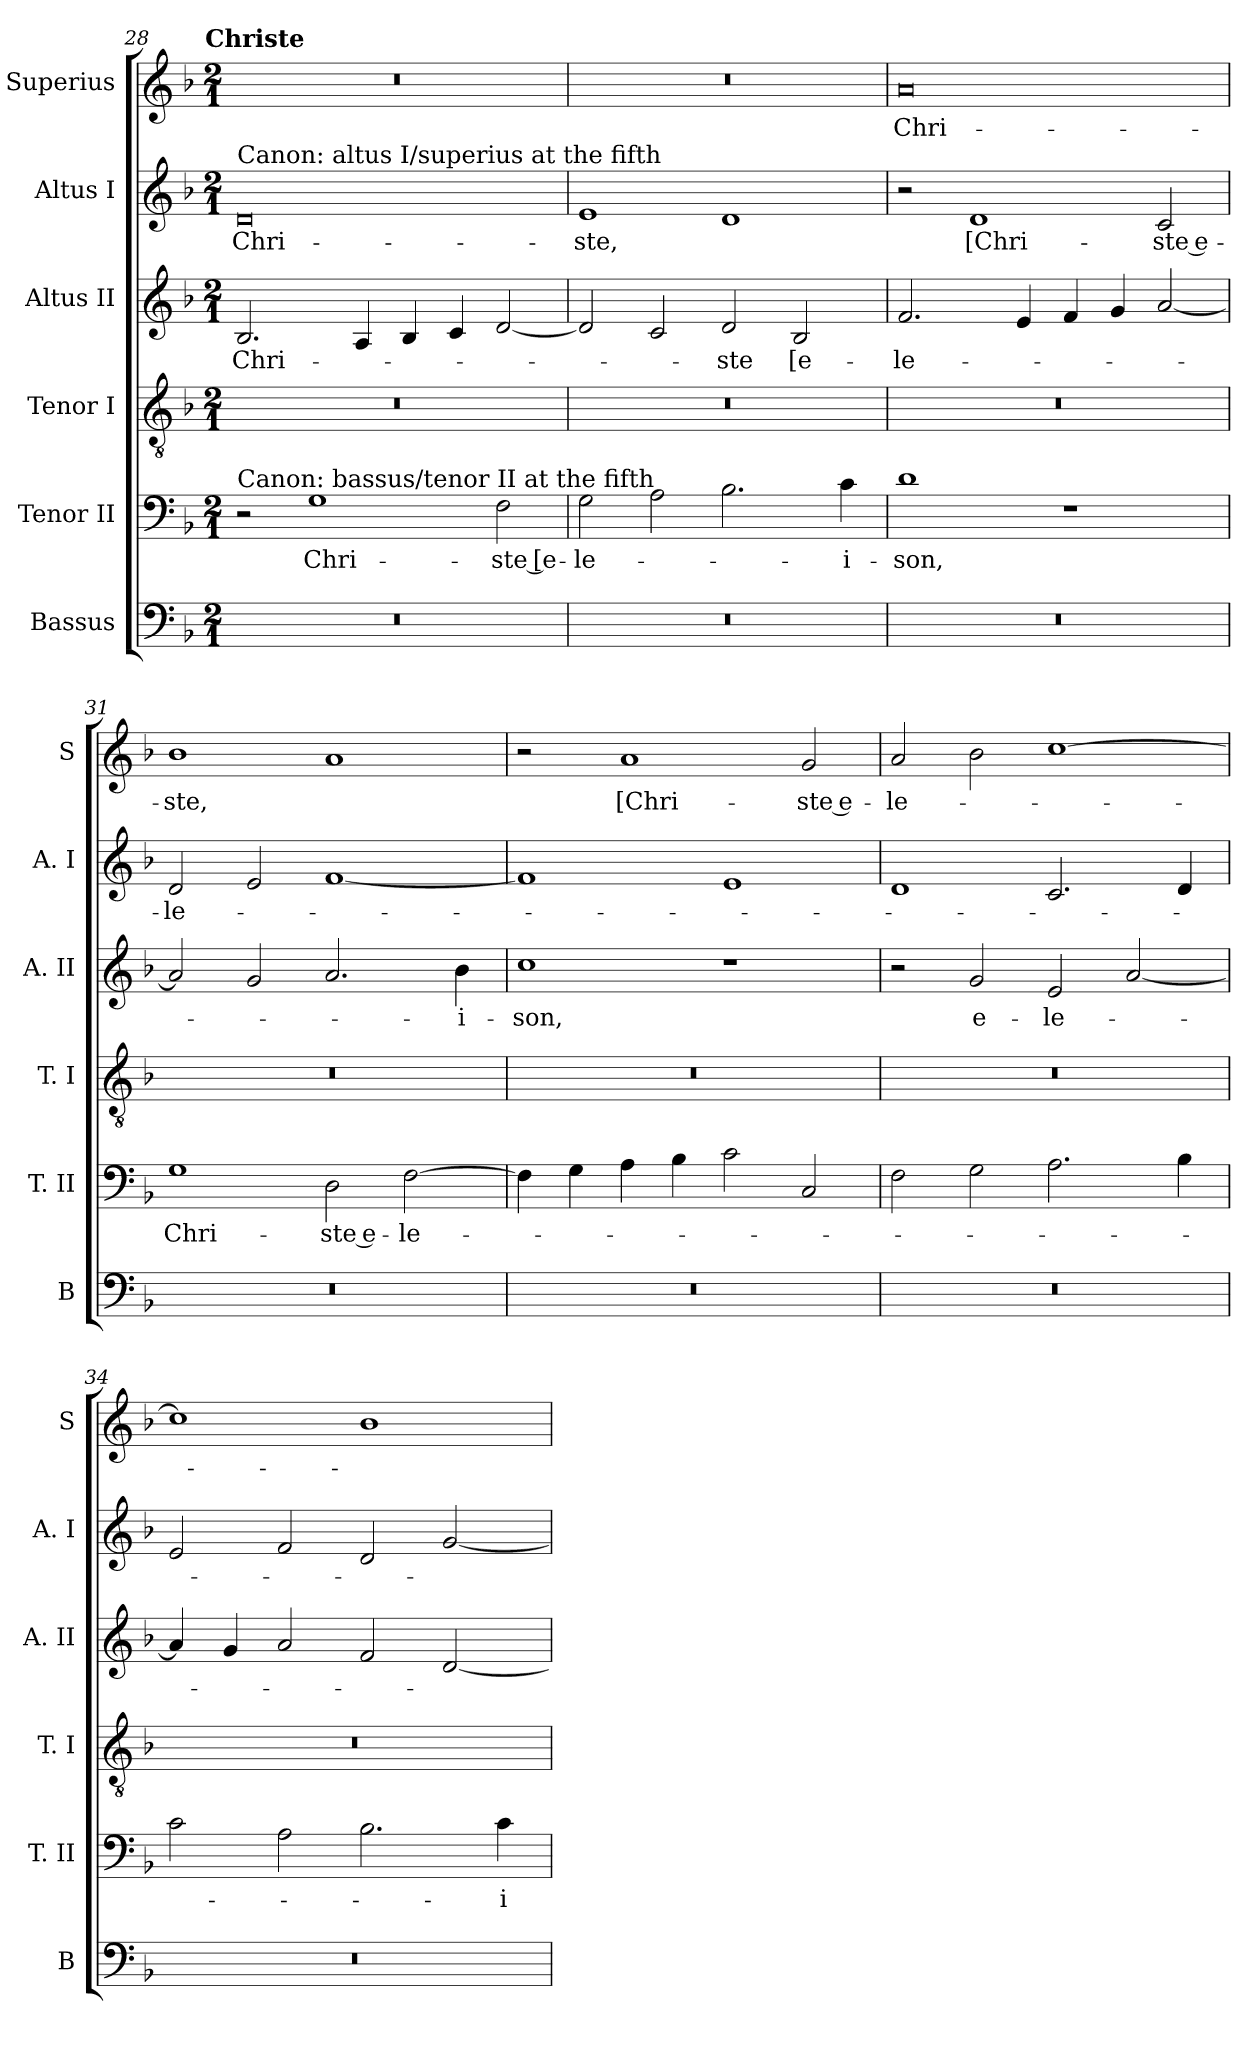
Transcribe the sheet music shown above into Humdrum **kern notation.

**kern	**kern	**text	**kern	**kern	**text	**kern	**text	**kern	**text
*part6	*part5	*part5	*part4	*part3	*part3	*part2	*part2	*part1	*part1
*staff6	*staff5	*staff5	*staff4	*staff3	*staff3	*staff2	*staff2	*staff1	*staff1
*I"Bassus	*I"Tenor II	*	*I"Tenor I	*I"Altus II	*	*I"Altus I	*	*I"Superius	*
*I'B	*I'T. II	*	*I'T. I	*I'A. II	*	*I'A. I	*	*I'S	*
*clefF4	*clefF4	*	*clefGv2	*clefG2	*	*clefG2	*	*clefG2	*
*k[b-]	*k[b-]	*	*k[b-]	*k[b-]	*	*k[b-]	*	*k[b-]	*
*F:	*F:	*	*F:	*F:	*	*F:	*	*F:	*
!!LO:TX:omd:t=Christe
*M2/1	*M2/1	*	*M2/1	*M2/1	*	*M2/1	*	*M2/1	*
=28	=28	=28	=28	=28	=28	=28	=28	=28	=28
!	!	!	!	!	!	!LO:TX:a:t=Canon&colon; altus I/superius at the fifth	!	!	!
!	!LO:TX:a:t=Canon&colon; bassus/tenor II at the fifth	!	!	!	!	!	!	!	!
0r	2r	.	0r	2.B-	Chri-	0d	Chri-	0r	.
.	1G	Chri-	.	.	.	.	.	.	.
.	.	.	.	4A	.	.	.	.	.
.	.	.	.	4B-	.	.	.	.	.
.	.	.	.	4c	.	.	.	.	.
.	2F	-ste [e-	.	[2d	.	.	.	.	.
=29	=29	=29	=29	=29	=29	=29	=29	=29	=29
0r	2G	-le-	0r	2d]	.	1e	-ste,	0r	.
.	2A	.	.	2c	.	.	.	.	.
.	2.B-	.	.	2d	-ste	1d	.	.	.
.	.	.	.	2B-	[e-	.	.	.	.
.	4c	-i-	.	.	.	.	.	.	.
=30	=30	=30	=30	=30	=30	=30	=30	=30	=30
0r	1d	-son,	0r	2.f	-le-	2r	.	0a	Chri-
.	.	.	.	.	.	1d	[Chri-	.	.
.	.	.	.	4e	.	.	.	.	.
.	1r	.	.	4f	.	.	.	.	.
.	.	.	.	4g	.	.	.	.	.
.	.	.	.	[2a	.	2c	-ste e-	.	.
=31	=31	=31	=31	=31	=31	=31	=31	=31	=31
0r	1G	Chri-	0r	2a]	.	2d	-le-	1b-	-ste,
.	.	.	.	2g	.	2e	.	.	.
.	2D	-ste e-	.	2.a	.	[1f	.	1a	.
.	[2F	-le-	.	.	.	.	.	.	.
.	.	.	.	4b-	-i-	.	.	.	.
=32	=32	=32	=32	=32	=32	=32	=32	=32	=32
0r	4F]	.	0r	1cc	-son,	1f]	.	2r	.
.	4G	.	.	.	.	.	.	.	.
.	4A	.	.	.	.	.	.	1a	[Chri-
.	4B-	.	.	.	.	.	.	.	.
.	2c	.	.	1r	.	1e	.	.	.
.	2C	.	.	.	.	.	.	2g	-ste e-
=33	=33	=33	=33	=33	=33	=33	=33	=33	=33
0r	2F	.	0r	2r	.	1d	.	2a	-le-
.	2G	.	.	2g	e-	.	.	2b-	.
.	2.A	.	.	2e	-le-	2.c	.	[1cc	.
.	.	.	.	[2a	.	.	.	.	.
.	4B-	.	.	.	.	4d	.	.	.
=34	=34	=34	=34	=34	=34	=34	=34	=34	=34
0r	2c	.	0r	4a]	.	2e	.	1cc]	.
.	.	.	.	4g	.	.	.	.	.
.	2A	.	.	2a	.	2f	.	.	.
.	2.B-	.	.	2f	.	2d	.	1b-	.
.	.	.	.	[2d	.	[2g	.	.	.
.	4c	-i-	.	.	.	.	.	.	.
=	=	=	=	=	=	=	=	=	=
*-	*-	*-	*-	*-	*-	*-	*-	*-	*-
